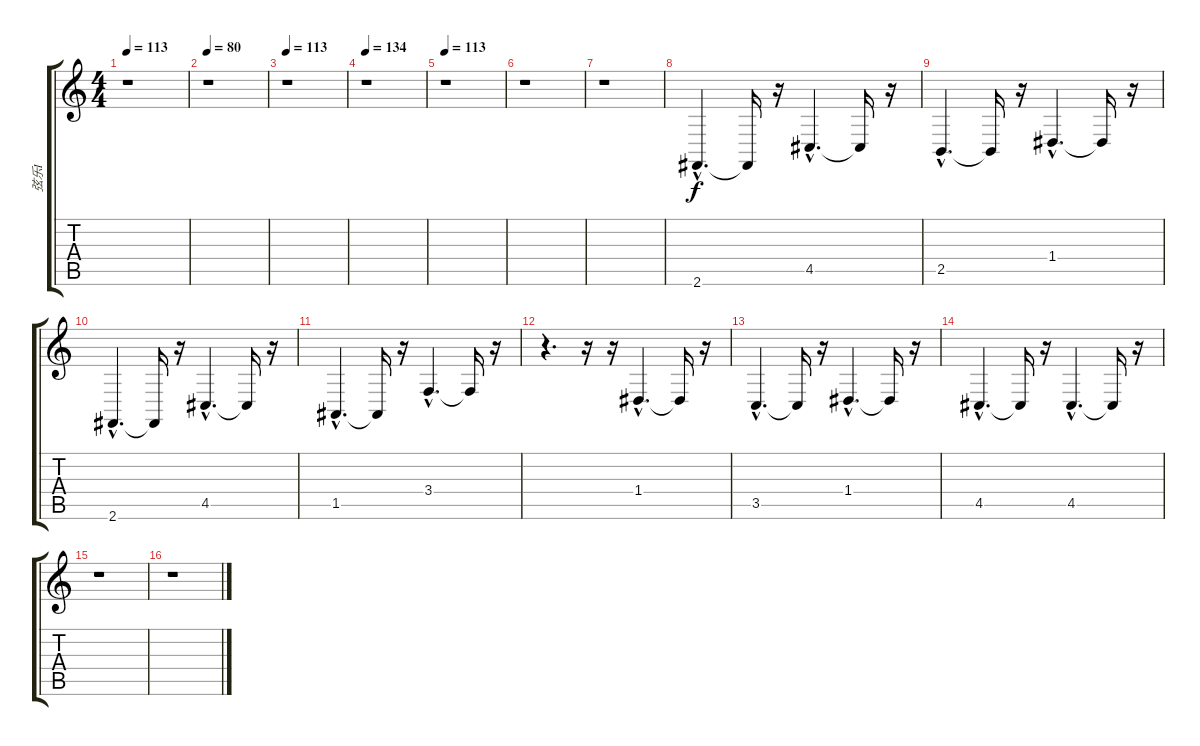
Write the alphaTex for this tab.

\track ("弦乐I" "弦乐I") {instrument pizzicatostrings}
\staff {score tabs}
\tuning (E4 B3 G3 D3 A2 E2) {hide}
\ts (4 4)
\tempo 113
\clef g2
\ks c
r.1{dy f instrument pizzicatostrings} |
\tempo 80
r.1 |
\tempo 113
r.1 |
\tempo 134
r.1 |
\tempo 113
r.1 |
r.1 |
r.1 |
2.6{hac}.4{d volume 12} 2.6{t}.16 r.16 4.5{hac}.4{d} 4.5{t}.16 r.16 |
2.5{hac}.4{d} 2.5{t}.16 r.16 1.4{hac}.4{d} 1.4{t}.16 r.16 |
2.6{hac}.4{d} 2.6{t}.16 r.16 4.5{hac}.4{d} 4.5{t}.16 r.16 |
1.5{hac}.4{d} 1.5{t}.16 r.16 3.4{hac}.4{d} 3.4{t}.16 r.16 |
r.4{d} r.16 r.16 1.4{hac}.4{d} 1.4{t}.16 r.16 |
3.5{hac}.4{d} 3.5{t}.16 r.16 1.4{hac}.4{d} 1.4{t}.16 r.16 |
4.5{hac}.4{d} 4.5{t}.16 r.16 4.5{hac}.4{d} 4.5{t}.16 r.16 |
r.1 |
r.1
